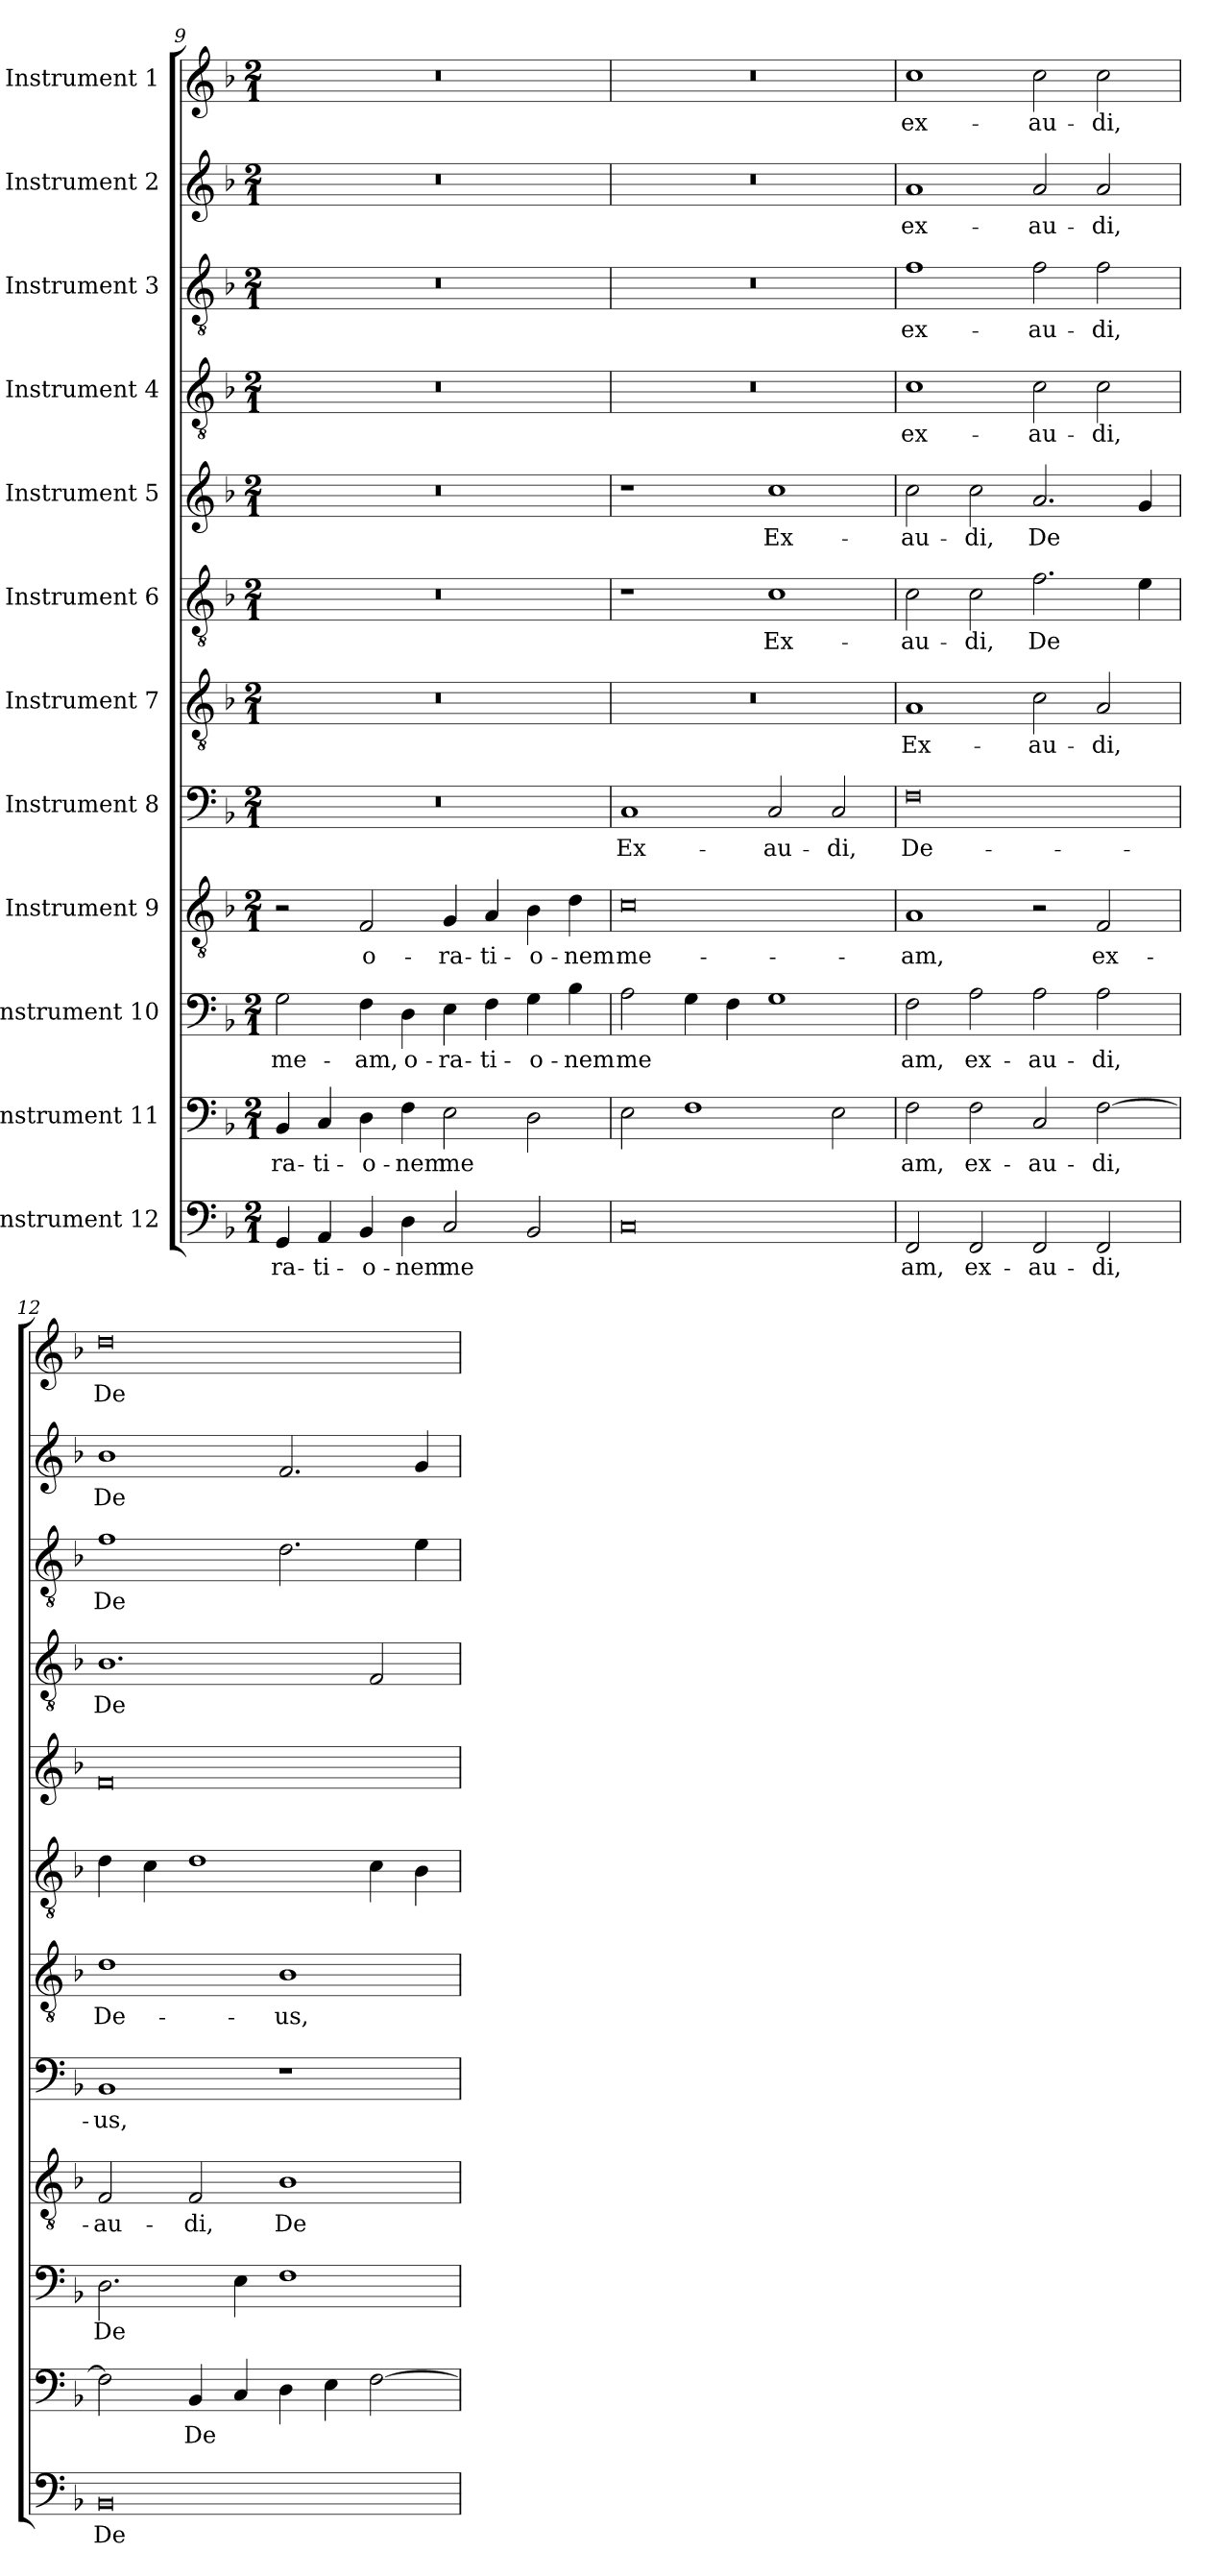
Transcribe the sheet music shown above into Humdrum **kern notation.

**kern	**text	**kern	**text	**kern	**text	**kern	**text	**kern	**text	**kern	**text	**kern	**text	**kern	**text	**kern	**text	**kern	**text	**kern	**text	**kern	**text
*part12	*part12	*part11	*part11	*part10	*part10	*part9	*part9	*part8	*part8	*part7	*part7	*part6	*part6	*part5	*part5	*part4	*part4	*part3	*part3	*part2	*part2	*part1	*part1
*staff12	*staff12	*staff11	*staff11	*staff10	*staff10	*staff9	*staff9	*staff8	*staff8	*staff7	*staff7	*staff6	*staff6	*staff5	*staff5	*staff4	*staff4	*staff3	*staff3	*staff2	*staff2	*staff1	*staff1
*I"Instrument 12	*	*I"Instrument 11	*	*I"Instrument 10	*	*I"Instrument 9	*	*I"Instrument 8	*	*I"Instrument 7	*	*I"Instrument 6	*	*I"Instrument 5	*	*I"Instrument 4	*	*I"Instrument 3	*	*I"Instrument 2	*	*I"Instrument 1	*
*clefF4	*	*clefF4	*	*clefF4	*	*clefGv2	*	*clefF4	*	*clefGv2	*	*clefGv2	*	*clefG2	*	*clefGv2	*	*clefGv2	*	*clefG2	*	*clefG2	*
*k[b-]	*	*k[b-]	*	*k[b-]	*	*k[b-]	*	*k[b-]	*	*k[b-]	*	*k[b-]	*	*k[b-]	*	*k[b-]	*	*k[b-]	*	*k[b-]	*	*k[b-]	*
*F:	*	*F:	*	*F:	*	*F:	*	*F:	*	*F:	*	*F:	*	*F:	*	*F:	*	*F:	*	*F:	*	*F:	*
*M2/1	*	*M2/1	*	*M2/1	*	*M2/1	*	*M2/1	*	*M2/1	*	*M2/1	*	*M2/1	*	*M2/1	*	*M2/1	*	*M2/1	*	*M2/1	*
=9	=9	=9	=9	=9	=9	=9	=9	=9	=9	=9	=9	=9	=9	=9	=9	=9	=9	=9	=9	=9	=9	=9	=9
!	!LO:LY:b:cj	!	!LO:LY:b:cj	!	!LO:LY:b:cj	!	!	!	!	!	!	!	!	!	!	!	!	!	!	!	!	!	!
4GG/	-ra-	4BB-/	-ra-	2G\	me-	2r	.	0r	.	0r	.	0r	.	0r	.	0r	.	0r	.	0r	.	0r	.
!	!LO:LY:b:cj	!	!LO:LY:b:cj	!	!	!	!	!	!	!	!	!	!	!	!	!	!	!	!	!	!	!	!
4AA/	-ti-	4C/	-ti-	.	.	.	.	.	.	.	.	.	.	.	.	.	.	.	.	.	.	.	.
!	!LO:LY:b:cj	!	!LO:LY:b:cj	!	!LO:LY:b:cj	!	!LO:LY:b:cj	!	!	!	!	!	!	!	!	!	!	!	!	!	!	!	!
4BB-/	-o-	4D\	-o-	4F\	-am,	2F/	o-	.	.	.	.	.	.	.	.	.	.	.	.	.	.	.	.
!	!LO:LY:b:cj	!	!LO:LY:b:cj	!	!LO:LY:b:cj	!	!	!	!	!	!	!	!	!	!	!	!	!	!	!	!	!	!
4D\	-nem	4F\	-nem	4D\	o-	.	.	.	.	.	.	.	.	.	.	.	.	.	.	.	.	.	.
!	!LO:LY:b:cj	!	!LO:LY:b:cj	!	!LO:LY:b:cj	!	!LO:LY:b:cj	!	!	!	!	!	!	!	!	!	!	!	!	!	!	!	!
2C/	me-	2E\	me-	4E\	-ra-	4G/	-ra-	.	.	.	.	.	.	.	.	.	.	.	.	.	.	.	.
!	!	!	!	!	!LO:LY:b:cj	!	!LO:LY:b:cj	!	!	!	!	!	!	!	!	!	!	!	!	!	!	!	!
.	.	.	.	4F\	-ti-	4A/	-ti-	.	.	.	.	.	.	.	.	.	.	.	.	.	.	.	.
!	!LO:LY:b:cj	!	!LO:LY:b:cj	!	!LO:LY:b:cj	!	!LO:LY:b:cj	!	!	!	!	!	!	!	!	!	!	!	!	!	!	!	!
2BB-/	--	2D\	--	4G\	-o-	4B-\	-o-	.	.	.	.	.	.	.	.	.	.	.	.	.	.	.	.
!	!	!	!	!	!LO:LY:b:cj	!	!LO:LY:b:cj	!	!	!	!	!	!	!	!	!	!	!	!	!	!	!	!
.	.	.	.	4B-\	-nem	4d\	-nem	.	.	.	.	.	.	.	.	.	.	.	.	.	.	.	.
=10	=10	=10	=10	=10	=10	=10	=10	=10	=10	=10	=10	=10	=10	=10	=10	=10	=10	=10	=10	=10	=10	=10	=10
!	!LO:LY:b:cj	!	!LO:LY:b:cj	!	!LO:LY:b:cj	!	!LO:LY:b:cj	!	!LO:LY:b:cj	!	!	!	!	!	!	!	!	!	!	!	!	!	!
0C	--	2E\	--	2A\	me-	0c	me-	1C	Ex-	0r	.	1r	.	1r	.	0r	.	0r	.	0r	.	0r	.
!	!	!	!LO:LY:b:cj	!	!LO:LY:b:cj	!	!	!	!	!	!	!	!	!	!	!	!	!	!	!	!	!	!
.	.	1F	--	4G\	--	.	.	.	.	.	.	.	.	.	.	.	.	.	.	.	.	.	.
!	!	!	!	!	!LO:LY:b:cj	!	!	!	!	!	!	!	!	!	!	!	!	!	!	!	!	!	!
.	.	.	.	4F\	--	.	.	.	.	.	.	.	.	.	.	.	.	.	.	.	.	.	.
!	!	!	!	!	!LO:LY:b:cj	!	!	!	!LO:LY:b:cj	!	!	!	!LO:LY:b:cj	!	!LO:LY:b:cj	!	!	!	!	!	!	!	!
.	.	.	.	1G	--	.	.	2C/	-au-	.	.	1c	Ex-	1cc	Ex-	.	.	.	.	.	.	.	.
!	!	!	!LO:LY:b:cj	!	!	!	!	!	!LO:LY:b:cj	!	!	!	!	!	!	!	!	!	!	!	!	!	!
.	.	2E\	--	.	.	.	.	2C/	-di,	.	.	.	.	.	.	.	.	.	.	.	.	.	.
=11	=11	=11	=11	=11	=11	=11	=11	=11	=11	=11	=11	=11	=11	=11	=11	=11	=11	=11	=11	=11	=11	=11	=11
!	!LO:LY:b:cj	!	!LO:LY:b:cj	!	!LO:LY:b:cj	!	!LO:LY:b:cj	!	!LO:LY:b:cj	!	!LO:LY:b:cj	!	!LO:LY:b:cj	!	!LO:LY:b:cj	!	!LO:LY:b:cj	!	!LO:LY:b:cj	!	!LO:LY:b:cj	!	!LO:LY:b:cj
2FF/	-am,	2F\	-am,	2F\	-am,	1A	-am,	0F	De-	1A	Ex-	2c\	-au-	2cc\	-au-	1c	ex-	1f	ex-	1a	ex-	1cc	ex-
!	!LO:LY:b:cj	!	!LO:LY:b:cj	!	!LO:LY:b:cj	!	!	!	!	!	!	!	!LO:LY:b:cj	!	!LO:LY:b:cj	!	!	!	!	!	!	!	!
2FF/	ex-	2F\	ex-	2A\	ex-	.	.	.	.	.	.	2c\	-di,	2cc\	-di,	.	.	.	.	.	.	.	.
!	!LO:LY:b:cj	!	!LO:LY:b:cj	!	!LO:LY:b:cj	!	!	!	!	!	!LO:LY:b:cj	!	!LO:LY:b:cj	!	!LO:LY:b:cj	!	!LO:LY:b:cj	!	!LO:LY:b:cj	!	!LO:LY:b:cj	!	!LO:LY:b:cj
2FF/	-au-	2C/	-au-	2A\	-au-	2r	.	.	.	2c\	-au-	2.f\	De-	2.a/	De-	2c\	-au-	2f\	-au-	2a/	-au-	2cc\	-au-
!	!LO:LY:b:cj	!	!LO:LY:b:cj	!	!LO:LY:b:cj	!	!LO:LY:b:cj	!	!	!	!LO:LY:b:cj	!	!	!	!	!	!LO:LY:b:cj	!	!LO:LY:b:cj	!	!LO:LY:b:cj	!	!LO:LY:b:cj
2FF/	-di,	[>2F\	-di,	2A\	-di,	2F/	ex-	.	.	2A/	-di,	.	.	.	.	2c\	-di,	2f\	-di,	2a/	-di,	2cc\	-di,
!	!	!	!	!	!	!	!	!	!	!	!	!	!LO:LY:b:cj	!	!LO:LY:b:cj	!	!	!	!	!	!	!	!
.	.	.	.	.	.	.	.	.	.	.	.	4e\	--	4g/	--	.	.	.	.	.	.	.	.
=12	=12	=12	=12	=12	=12	=12	=12	=12	=12	=12	=12	=12	=12	=12	=12	=12	=12	=12	=12	=12	=12	=12	=12
!	!LO:LY:b:cj	!	!LO:LY:b:cj	!	!LO:LY:b:cj	!	!LO:LY:b:cj	!	!LO:LY:b:cj	!	!LO:LY:b:cj	!	!LO:LY:b:cj	!	!LO:LY:b:cj	!	!LO:LY:b:cj	!	!LO:LY:b:cj	!	!LO:LY:b:cj	!	!LO:LY:b:cj
0BB-	De-	2F\]	.	2.D\	De-	2F/	-au-	1BB-	-us,	1d	De-	4d\	--	0f	--	1.B-	De-	1f	De-	1b-	De-	0dd	De-
!	!	!	!	!	!	!	!	!	!	!	!	!	!LO:LY:b:cj	!	!	!	!	!	!	!	!	!	!
.	.	.	.	.	.	.	.	.	.	.	.	4c\	--	.	.	.	.	.	.	.	.	.	.
!	!	!	!LO:LY:b:cj	!	!	!	!LO:LY:b:cj	!	!	!	!	!	!LO:LY:b:cj	!	!	!	!	!	!	!	!	!	!
.	.	4BB-/	De-	.	.	2F/	-di,	.	.	.	.	1d	--	.	.	.	.	.	.	.	.	.	.
!	!	!	!LO:LY:b:cj	!	!LO:LY:b:cj	!	!	!	!	!	!	!	!	!	!	!	!	!	!	!	!	!	!
.	.	4C/	--	4E\	--	.	.	.	.	.	.	.	.	.	.	.	.	.	.	.	.	.	.
!	!	!	!LO:LY:b:cj	!	!LO:LY:b:cj	!	!LO:LY:b:cj	!	!	!	!LO:LY:b:cj	!	!	!	!	!	!	!	!LO:LY:b:cj	!	!LO:LY:b:cj	!	!
.	.	4D\	--	1F	--	1B-	De-	1r	.	1B-	-us,	.	.	.	.	.	.	2.d\	--	2.f/	--	.	.
!	!	!	!LO:LY:b:cj	!	!	!	!	!	!	!	!	!	!	!	!	!	!	!	!	!	!	!	!
.	.	4E\	--	.	.	.	.	.	.	.	.	.	.	.	.	.	.	.	.	.	.	.	.
!	!	!	!LO:LY:b:cj	!	!	!	!	!	!	!	!	!	!LO:LY:b:cj	!	!	!	!LO:LY:b:cj	!	!	!	!	!	!
.	.	[>2F\	--	.	.	.	.	.	.	.	.	4c\	--	.	.	2F/	--	.	.	.	.	.	.
!	!	!	!	!	!	!	!	!	!	!	!	!	!LO:LY:b:cj	!	!	!	!	!	!LO:LY:b:cj	!	!LO:LY:b:cj	!	!
.	.	.	.	.	.	.	.	.	.	.	.	4B-\	--	.	.	.	.	4e\	--	4g/	--	.	.
=	=	=	=	=	=	=	=	=	=	=	=	=	=	=	=	=	=	=	=	=	=	=	=
*-	*-	*-	*-	*-	*-	*-	*-	*-	*-	*-	*-	*-	*-	*-	*-	*-	*-	*-	*-	*-	*-	*-	*-
